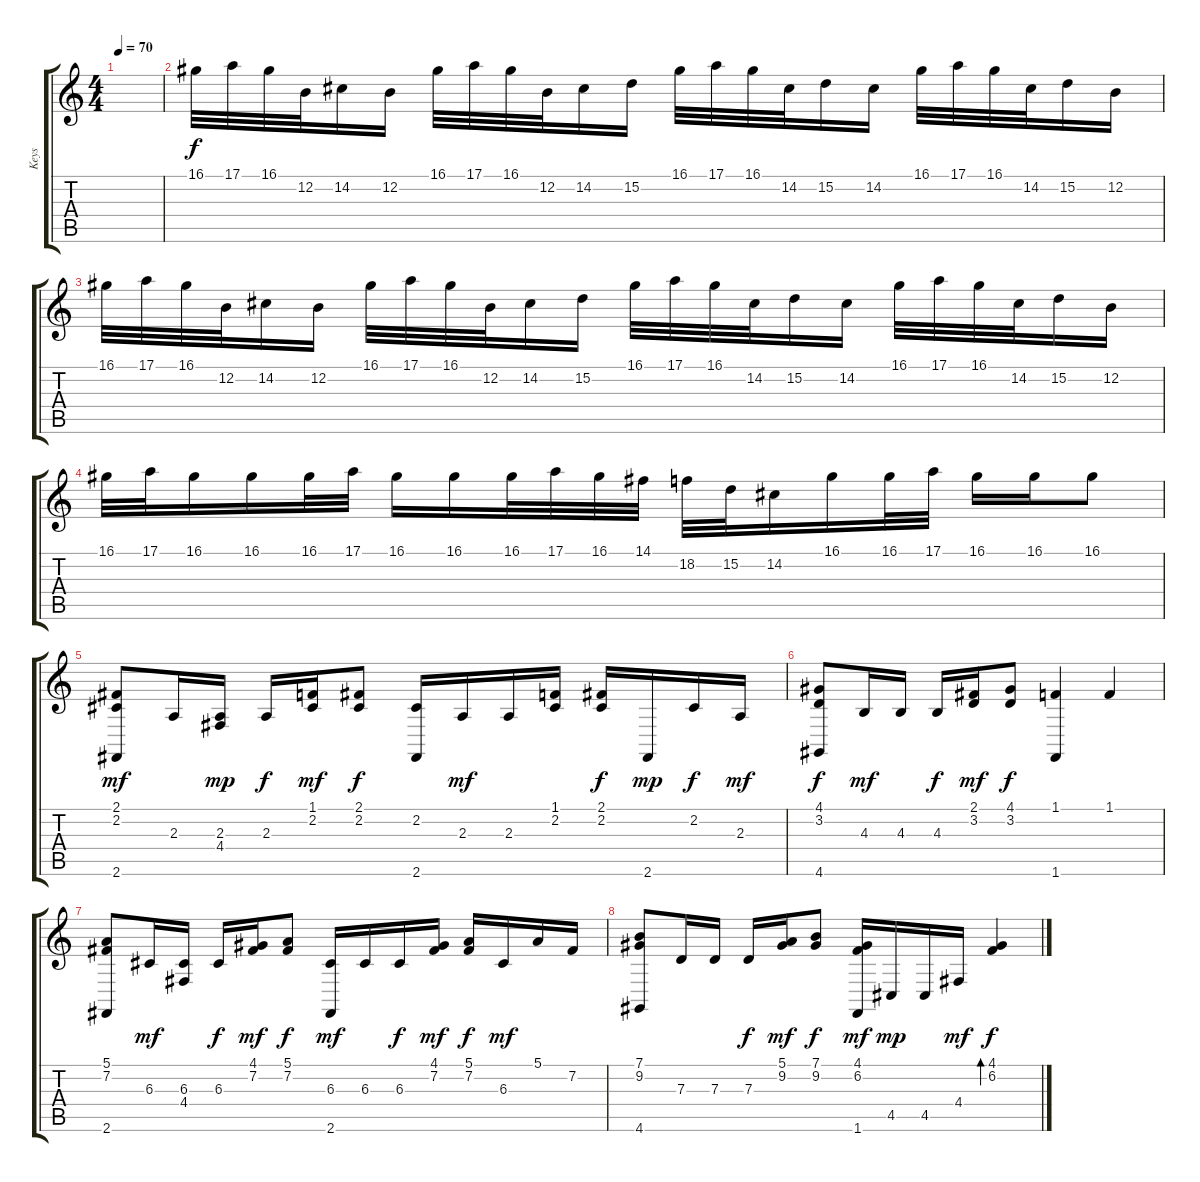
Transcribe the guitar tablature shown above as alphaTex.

\track ("Keys" "Keys") {instrument fx5brightness}
\staff {score tabs}
\tuning (E4 B3 G3 D3 A2 E2) {hide}
\ts (4 4)
\tempo 70
\clef g2
\ks c
|
16.1.32 17.1.32 16.1.32 12.2.32 14.2.16 12.2.16 16.1.32 17.1.32 16.1.32 12.2.32 14.2.16 15.2.16 16.1.32 17.1.32 16.1.32 14.2.32 15.2.16 14.2.16 16.1.32 17.1.32 16.1.32 14.2.32 15.2.16 12.2.16 |
16.1.32 17.1.32 16.1.32 12.2.32 14.2.16 12.2.16 16.1.32 17.1.32 16.1.32 12.2.32 14.2.16 15.2.16 16.1.32 17.1.32 16.1.32 14.2.32 15.2.16 14.2.16 16.1.32 17.1.32 16.1.32 14.2.32 15.2.16 12.2.16 |
16.1.32 17.1.32 16.1.16 16.1.16 16.1.32 17.1.32 16.1.16 16.1.16 16.1.32 17.1.32 16.1.32 14.1.32 18.2.32 15.2.32 14.2.16 16.1.16 16.1.32 17.1.32 16.1.16 16.1.16 16.1.8 |
(2.1 2.2 2.6).8{dy mf} 2.3.16 (2.3 4.4).16{dy mp} 2.3.16{dy f} (1.1 2.2).16{dy mf} (2.1 2.2).8{dy f} (2.2 2.6).16 2.3.16{dy mf} 2.3.16 (1.1 2.2).16 (2.1 2.2).16{dy f} 2.6.16{dy mp} 2.2.16{dy f} 2.3.16{dy mf} |
(4.1 3.2 4.6).8{dy f} 4.3.16{dy mf} 4.3.16 4.3.16{dy f} (2.1 3.2).16{dy mf} (4.1 3.2).8{dy f} (1.1 1.6).4 1.1.4 |
(5.1 7.2 2.6).8 6.3.16{dy mf} (6.3 4.4).16 6.3.16{dy f} (4.1 7.2).16{dy mf} (5.1 7.2).8{dy f} (6.3 2.6).16{dy mf} 6.3.16 6.3.16{dy f} (4.1 7.2).16{dy mf} (5.1 7.2).16{dy f} 6.3.16{dy mf} 5.1.16 7.2.16 |
(7.1 9.2 4.6).8 7.3.16 7.3.16 7.3.16{dy f} (5.1 9.2).16{dy mf} (7.1 9.2).8{dy f} (4.1 6.2 1.6).16{dy mf} 4.5.16{dy mp} 4.5.16 4.4.16{dy mf} (4.1 6.2).4{bd 60 dy f}
